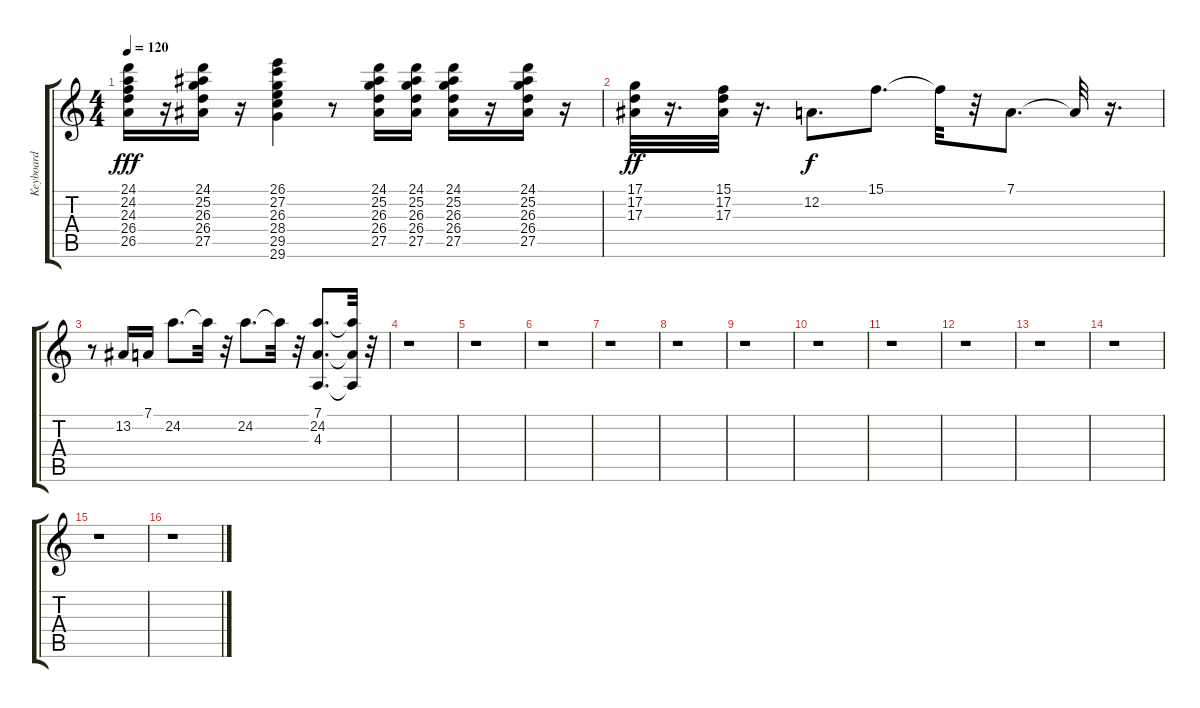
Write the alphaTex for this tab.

\track ("Keyboard" "Keyboard") {instrument stringensemble1}
\staff {score tabs}
\tuning (D4 A3 F3 C3 G2 D2) {hide}
\ts (4 4)
\tempo 120
\clef g2
\ks c
(24.1 24.2 24.3 26.4 26.5).16{dy fff} r.16 (24.1 25.2 26.3 26.4 27.5).16 r.16 (26.1 27.2 26.3 28.4 29.5 29.6).4 r.8 (24.1 25.2 26.3 26.4 27.5).16 (24.1 25.2 26.3 26.4 27.5).16 (24.1 25.2 26.3 26.4 27.5).16 r.16 (24.1 25.2 26.3 26.4 27.5).16 r.16 |
(17.1 17.2 17.3).32{dy ff} r.16{d} (15.1 17.2 17.3).32 r.16{d} 12.2.8{d dy f} 15.1.8{d} 15.1{t}.32 r.32 7.1.8{d} 7.1{t}.32 r.16{d} |
r.8 13.2.16 7.1.16 24.2.8{d} 24.2{t}.32 r.32 24.2.8{d} 24.2{t}.32 r.32 (7.1 24.2 4.3).8{d} (7.1{t} 24.2{t} 4.3{t}).32 r.32 |
r.1 |
r.1 |
r.1 |
r.1 |
r.1 |
r.1 |
r.1 |
r.1 |
r.1 |
r.1 |
r.1 |
r.1 |
r.1
